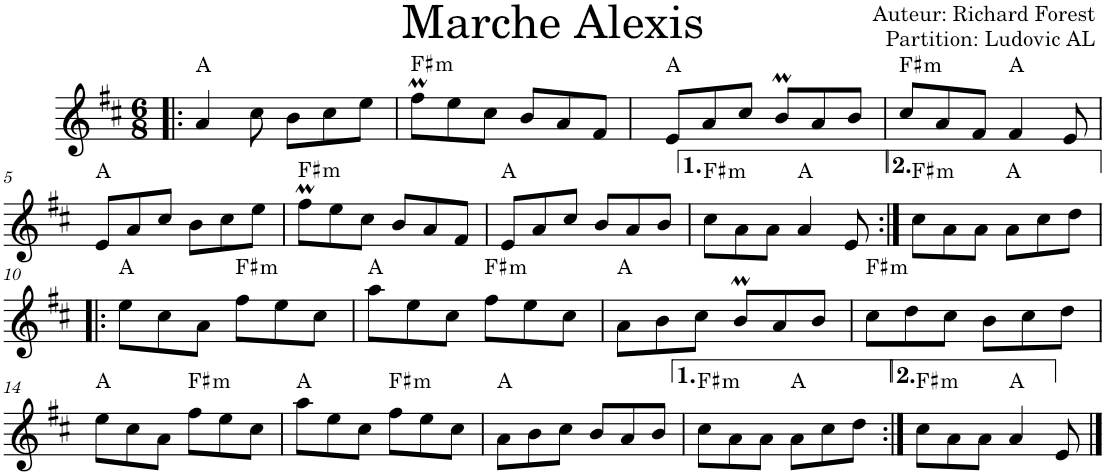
**kern	**harte
*part1	*part1
*staff1	*
*I"Violon	*
*I'Vln.	*
*clefG2	*
*k[f#c#]	*
*M6/8	*
=1!|:	=1!|:
4a/	A:maj
8cc#\	.
8b\L	.
8cc#\	.
8ee\J	.
=2	=2
!	!LO:H:kt=m
8ff#m\L	F#:min
8ee\	.
8cc#\J	.
8b/L	.
8a/	.
8f#/J	.
=3	=3
8e/L	A:maj
8a/	.
8cc#/J	.
8bM/L	.
8a/	.
8b/J	.
=4	=4
!	!LO:H:kt=m
8cc#/L	F#:min
8a/	.
8f#/J	.
4f#/	A:maj
8e/	.
!!LO:LB:g=z
=5	=5
8e/L	A:maj
8a/	.
8cc#/J	.
8b\L	.
8cc#\	.
8ee\J	.
=6	=6
!	!LO:H:kt=m
8ff#m\L	F#:min
8ee\	.
8cc#\J	.
8b/L	.
8a/	.
8f#/J	.
=7	=7
8e/L	A:maj
8a/	.
8cc#/J	.
8b/L	.
8a/	.
8b/J	.
=8	=8
!	!LO:H:kt=m
8cc#\L	F#:min
8a\	.
8a\J	.
4a/	A:maj
8e/	.
=9:|!	=9:|!
!	!LO:H:kt=m
8cc#\L	F#:min
8a\	.
8a\J	.
8a\L	A:maj
8cc#\	.
8dd\J	.
!!LO:LB:g=z
=10!|:	=10!|:
8ee\L	A:maj
8cc#\	.
8a\J	.
!	!LO:H:kt=m
8ff#\L	F#:min
8ee\	.
8cc#\J	.
=11	=11
8aa\L	A:maj
8ee\	.
8cc#\J	.
!	!LO:H:kt=m
8ff#\L	F#:min
8ee\	.
8cc#\J	.
=12	=12
8a\L	A:maj
8b\	.
8cc#\J	.
8bM/L	.
8a/	.
8b/J	.
=13	=13
!	!LO:H:kt=m
8cc#\L	F#:min
8dd\	.
8cc#\J	.
8b\L	.
8cc#\	.
8dd\J	.
!!LO:LB:g=z
=14	=14
8ee\L	A:maj
8cc#\	.
8a\J	.
!	!LO:H:kt=m
8ff#\L	F#:min
8ee\	.
8cc#\J	.
=15	=15
8aa\L	A:maj
8ee\	.
8cc#\J	.
!	!LO:H:kt=m
8ff#\L	F#:min
8ee\	.
8cc#\J	.
=16	=16
8a\L	A:maj
8b\	.
8cc#\J	.
8b/L	.
8a/	.
8b/J	.
=17	=17
!	!LO:H:kt=m
8cc#\L	F#:min
8a\	.
8a\J	.
8a\L	A:maj
8cc#\	.
8dd\J	.
=18:|!	=18:|!
!	!LO:H:kt=m
8cc#\L	F#:min
8a\	.
8a\J	.
4a/	A:maj
8e/	.
==	==
*-	*-
